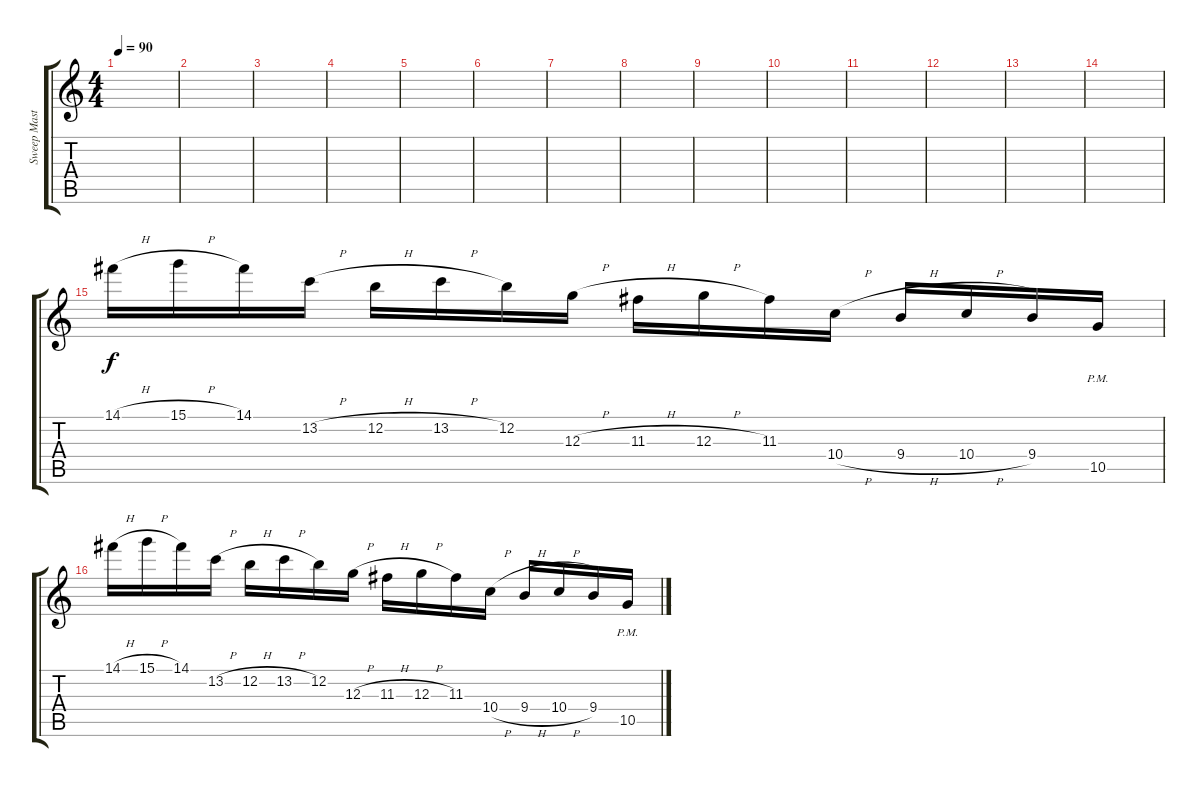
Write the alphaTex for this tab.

\track ("Sweep Masturbator" "Sweep Mast") {instrument distortionguitar}
\staff {score tabs}
\tuning (E4 B3 G3 D3 A2 E2) {hide}
\ts (4 4)
\tempo 90
\clef g2
\ks c
|
|
|
|
|
|
|
|
|
|
|
|
|
|
14.1{h}.16{volume 15} 15.1{h}.16 14.1.16 13.2{h}.16 12.2{h}.16 13.2{h}.16 12.2.16 12.3{h}.16 11.3{h}.16 12.3{h}.16 11.3.16 10.4{h}.16 9.4{h}.16 10.4{h}.16 9.4.16 10.5{pm}.16 |
14.1{h}.16 15.1{h}.16 14.1.16 13.2{h}.16 12.2{h}.16 13.2{h}.16 12.2.16 12.3{h}.16 11.3{h}.16 12.3{h}.16 11.3.16 10.4{h}.16 9.4{h}.16 10.4{h}.16 9.4.16 10.5{pm}.16
